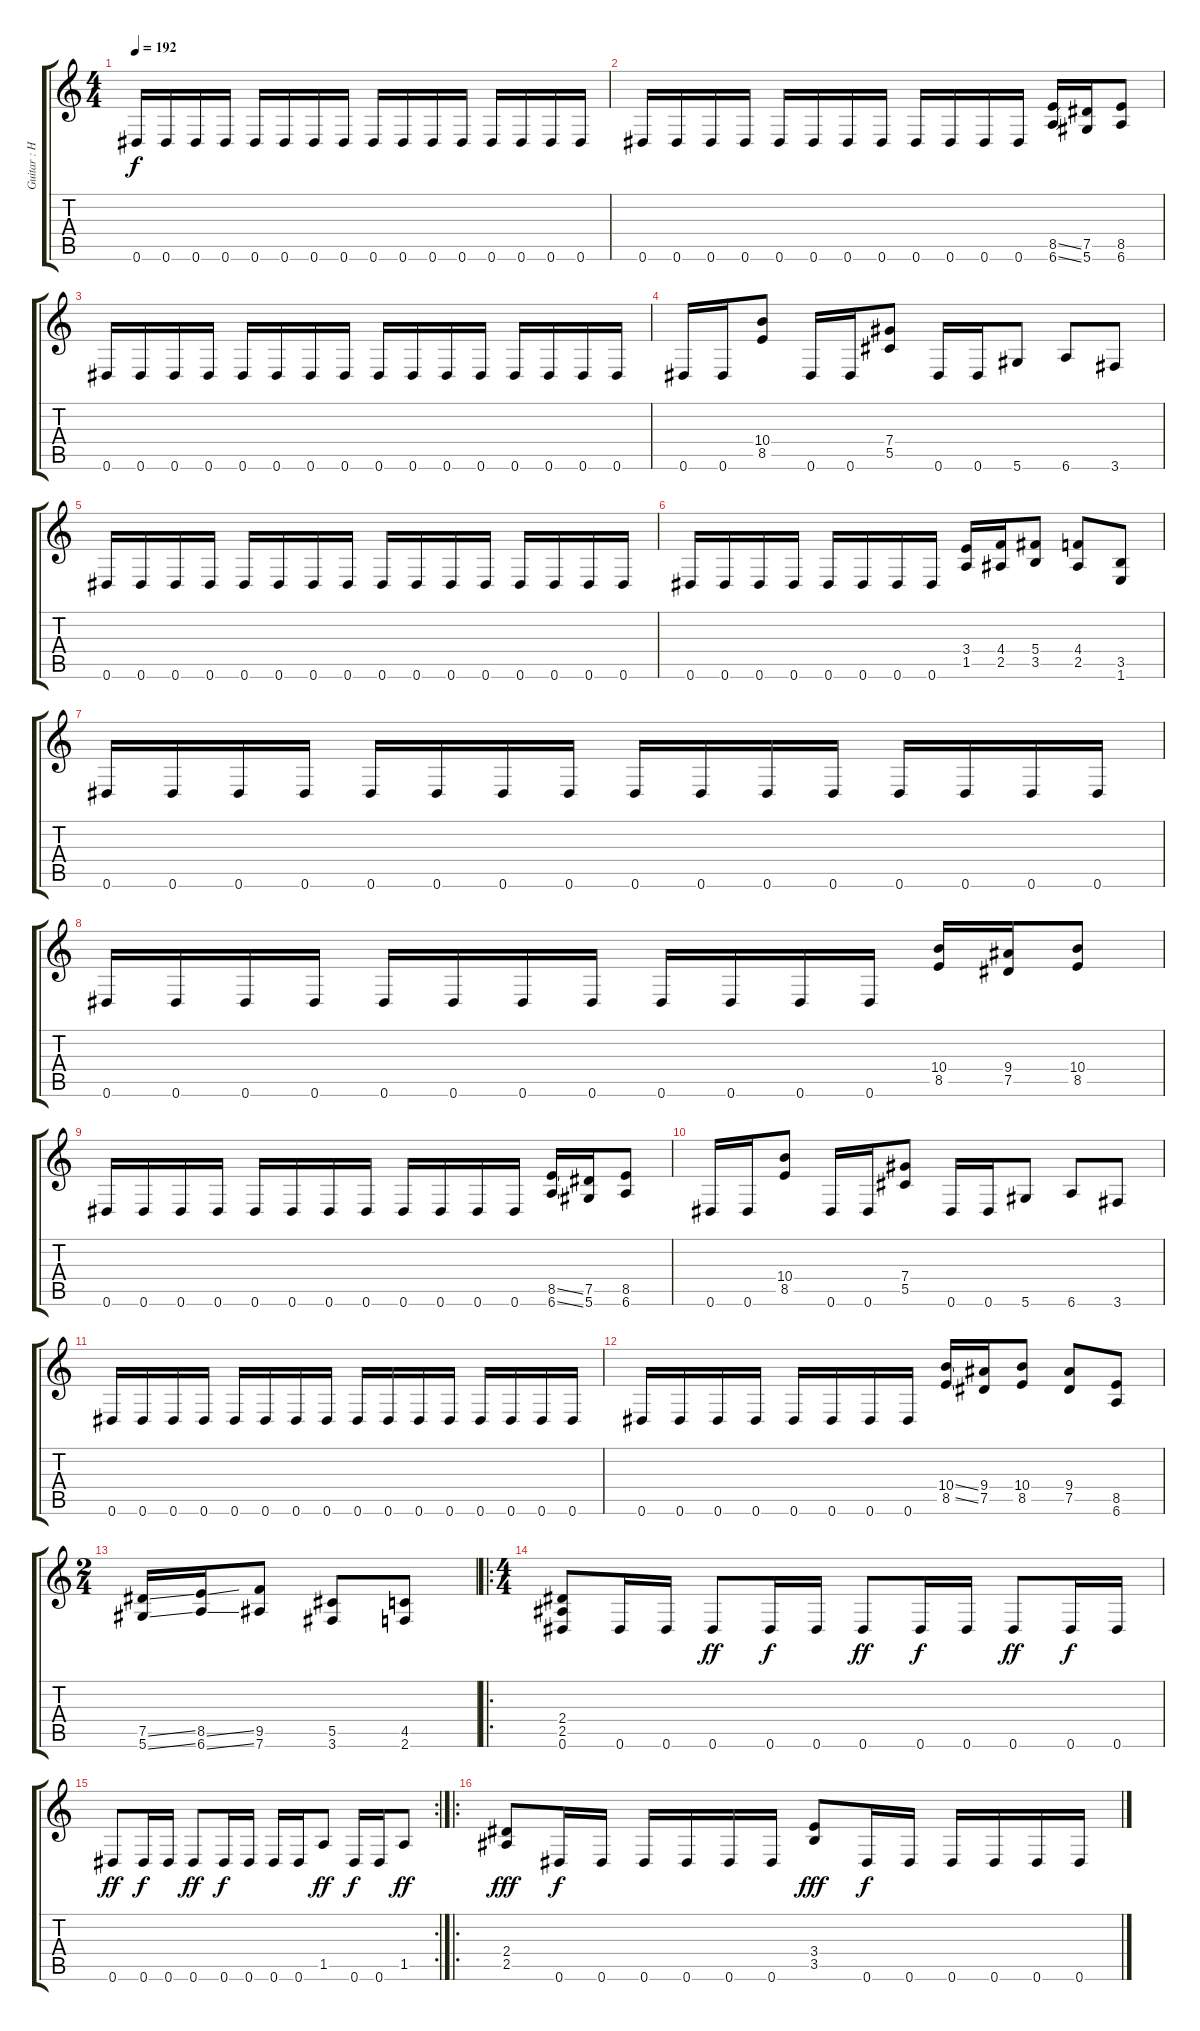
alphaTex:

\track ("Guitar : Hanneman" "Guitar : H") {instrument distortionguitar}
\staff {score tabs}
\tuning (Eb4 Bb3 Gb3 Db3 Ab2 Eb2) {hide}
\ts (4 4)
\tempo 192
\clef g2
\ks c
0.6.16{dy f} 0.6.16 0.6.16 0.6.16 0.6.16 0.6.16 0.6.16 0.6.16 0.6.16 0.6.16 0.6.16 0.6.16 0.6.16 0.6.16 0.6.16 0.6.16 |
0.6.16 0.6.16 0.6.16 0.6.16 0.6.16 0.6.16 0.6.16 0.6.16 0.6.16 0.6.16 0.6.16 0.6.16 (8.5{ss} 6.6{ss}).16 (7.5 5.6).16 (8.5 6.6).8 |
0.6.16 0.6.16 0.6.16 0.6.16 0.6.16 0.6.16 0.6.16 0.6.16 0.6.16 0.6.16 0.6.16 0.6.16 0.6.16 0.6.16 0.6.16 0.6.16 |
0.6.16 0.6.16 (10.4 8.5).8 0.6.16 0.6.16 (7.4 5.5).8 0.6.16 0.6.16 5.6.8 6.6.8 3.6.8 |
0.6.16 0.6.16 0.6.16 0.6.16 0.6.16 0.6.16 0.6.16 0.6.16 0.6.16 0.6.16 0.6.16 0.6.16 0.6.16 0.6.16 0.6.16 0.6.16 |
0.6.16 0.6.16 0.6.16 0.6.16 0.6.16 0.6.16 0.6.16 0.6.16 (3.4 1.5).16 (4.4 2.5).16 (5.4 3.5).8 (4.4 2.5).8 (3.5 1.6).8 |
0.6.16 0.6.16 0.6.16 0.6.16 0.6.16 0.6.16 0.6.16 0.6.16 0.6.16 0.6.16 0.6.16 0.6.16 0.6.16 0.6.16 0.6.16 0.6.16 |
0.6.16 0.6.16 0.6.16 0.6.16 0.6.16 0.6.16 0.6.16 0.6.16 0.6.16 0.6.16 0.6.16 0.6.16 (10.4 8.5).16 (9.4 7.5).16 (10.4 8.5).8 |
0.6.16 0.6.16 0.6.16 0.6.16 0.6.16 0.6.16 0.6.16 0.6.16 0.6.16 0.6.16 0.6.16 0.6.16 (8.5{ss} 6.6{ss}).16 (7.5 5.6).16 (8.5 6.6).8 |
0.6.16 0.6.16 (10.4 8.5).8 0.6.16 0.6.16 (7.4 5.5).8 0.6.16 0.6.16 5.6.8 6.6.8 3.6.8 |
0.6.16 0.6.16 0.6.16 0.6.16 0.6.16 0.6.16 0.6.16 0.6.16 0.6.16 0.6.16 0.6.16 0.6.16 0.6.16 0.6.16 0.6.16 0.6.16 |
0.6.16 0.6.16 0.6.16 0.6.16 0.6.16 0.6.16 0.6.16 0.6.16 (10.4{ss} 8.5{ss}).16 (9.4 7.5).16 (10.4 8.5).8 (9.4 7.5).8 (8.5 6.6).8 |
\ts (2 4)
(7.5{ss} 5.6{ss}).16 (8.5{ss} 6.6{ss}).16 (9.5 7.6).8 (5.5 3.6).8 (4.5 2.6).8 |
\ro
\ts (4 4)
(2.4 2.5 0.6).8 0.6.16 0.6.16 0.6.8{dy ff} 0.6.16{dy f} 0.6.16 0.6.8{dy ff} 0.6.16{dy f} 0.6.16 0.6.8{dy ff} 0.6.16{dy f} 0.6.16 |
\rc 2
0.6.8{dy ff} 0.6.16{dy f} 0.6.16 0.6.8{dy ff} 0.6.16{dy f} 0.6.16 0.6.16 0.6.16 1.5.8{dy ff} 0.6.16{dy f} 0.6.16 1.5.8{dy ff} |
\ro
(2.4 2.5).8{dy fff} 0.6.16{dy f} 0.6.16 0.6.16 0.6.16 0.6.16 0.6.16 (3.4 3.5).8{dy fff} 0.6.16{dy f} 0.6.16 0.6.16 0.6.16 0.6.16 0.6.16
